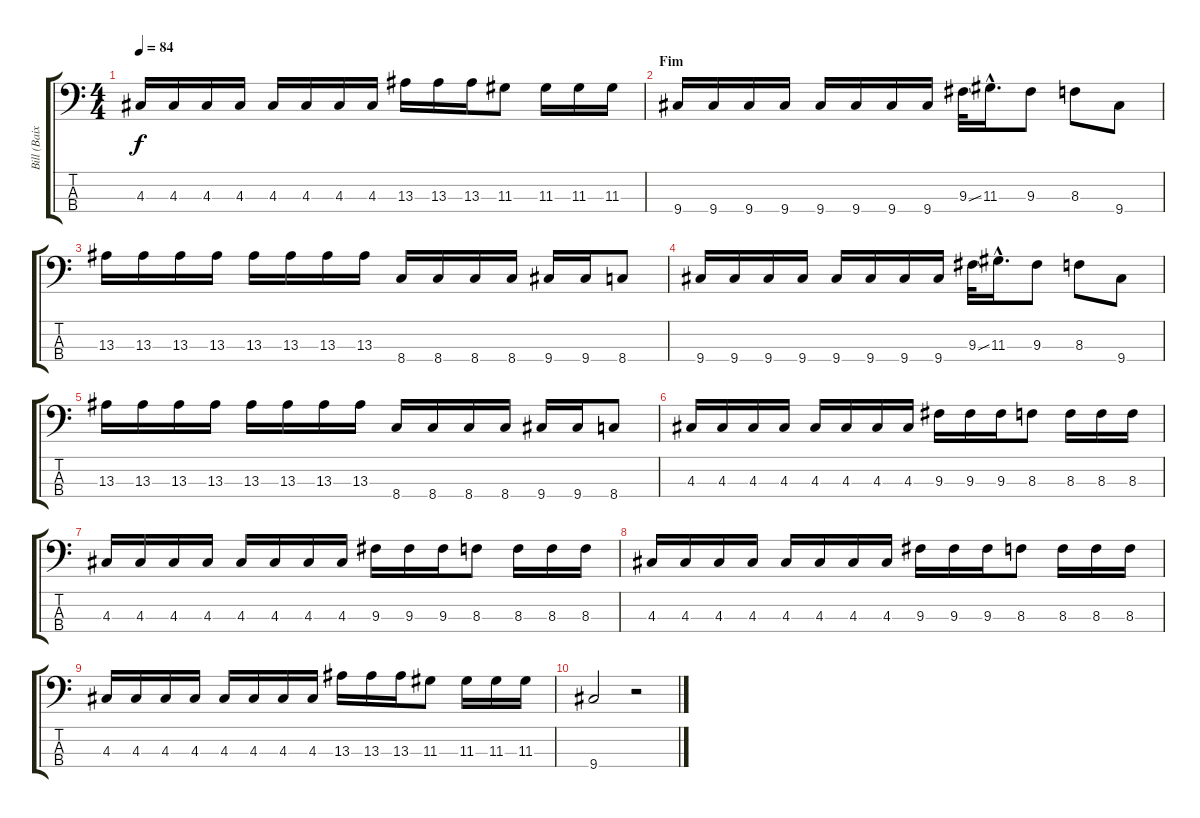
\track ("Bill (Baixo)" "Bill (Baix") {instrument electricbassfinger}
\staff {score tabs}
\tuning (G2 D2 A1 E1) {hide}
\ts (4 4)
\tempo 84
\clef f4
\ks c
4.3.16{dy f} 4.3.16 4.3.16 4.3.16 4.3.16 4.3.16 4.3.16 4.3.16 13.3.16 13.3.16 13.3.16 11.3.8 11.3.16 11.3.16 11.3.16 |
\section ("" "Fim")
9.4.16 9.4.16 9.4.16 9.4.16 9.4.16 9.4.16 9.4.16 9.4.16 9.3{ss}.32 11.3{hac}.16{d} 9.3.8 8.3.8 9.4.8 |
13.3.16 13.3.16 13.3.16 13.3.16 13.3.16 13.3.16 13.3.16 13.3.16 8.4.16 8.4.16 8.4.16 8.4.16 9.4.16 9.4.16 8.4.8 |
9.4.16 9.4.16 9.4.16 9.4.16 9.4.16 9.4.16 9.4.16 9.4.16 9.3{ss}.32 11.3{hac}.16{d} 9.3.8 8.3.8 9.4.8 |
13.3.16 13.3.16 13.3.16 13.3.16 13.3.16 13.3.16 13.3.16 13.3.16 8.4.16 8.4.16 8.4.16 8.4.16 9.4.16 9.4.16 8.4.8 |
4.3.16 4.3.16 4.3.16 4.3.16 4.3.16 4.3.16 4.3.16 4.3.16 9.3.16 9.3.16 9.3.16 8.3.8 8.3.16 8.3.16 8.3.16 |
4.3.16 4.3.16 4.3.16 4.3.16 4.3.16 4.3.16 4.3.16 4.3.16 9.3.16 9.3.16 9.3.16 8.3.8 8.3.16 8.3.16 8.3.16 |
4.3.16 4.3.16 4.3.16 4.3.16 4.3.16 4.3.16 4.3.16 4.3.16 9.3.16 9.3.16 9.3.16 8.3.8 8.3.16 8.3.16 8.3.16 |
4.3.16 4.3.16 4.3.16 4.3.16 4.3.16 4.3.16 4.3.16 4.3.16 13.3.16 13.3.16 13.3.16 11.3.8 11.3.16 11.3.16 11.3.16 |
9.4.2 r.2
